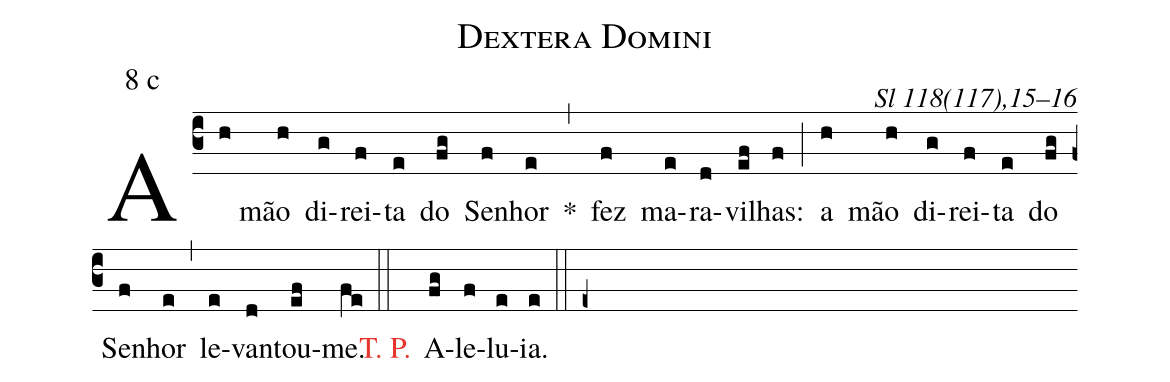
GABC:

name: Dextera Domini;
mode: 8;
mode-differentia: c;
commentary: Sl 118(117),15--16;
%%
(c3)

A(h) mão(h) di(g)rei(f)ta(e) do(fg) Se(f)nhor(e) *(,) fez(f) ma(e)ra(d)vi(ef)lhas:(f) (;) a(h) mão(h) di(g)rei(f)ta(e) do(fg) Se(f)nhor(e) (,) le(e)van(d)tou(ef)-me.(fe)

(::)

<nlba><c>T. P.</c>() A</nlba>(fg)le(f)lu(e)ia.(e)

(::)

(e+)
